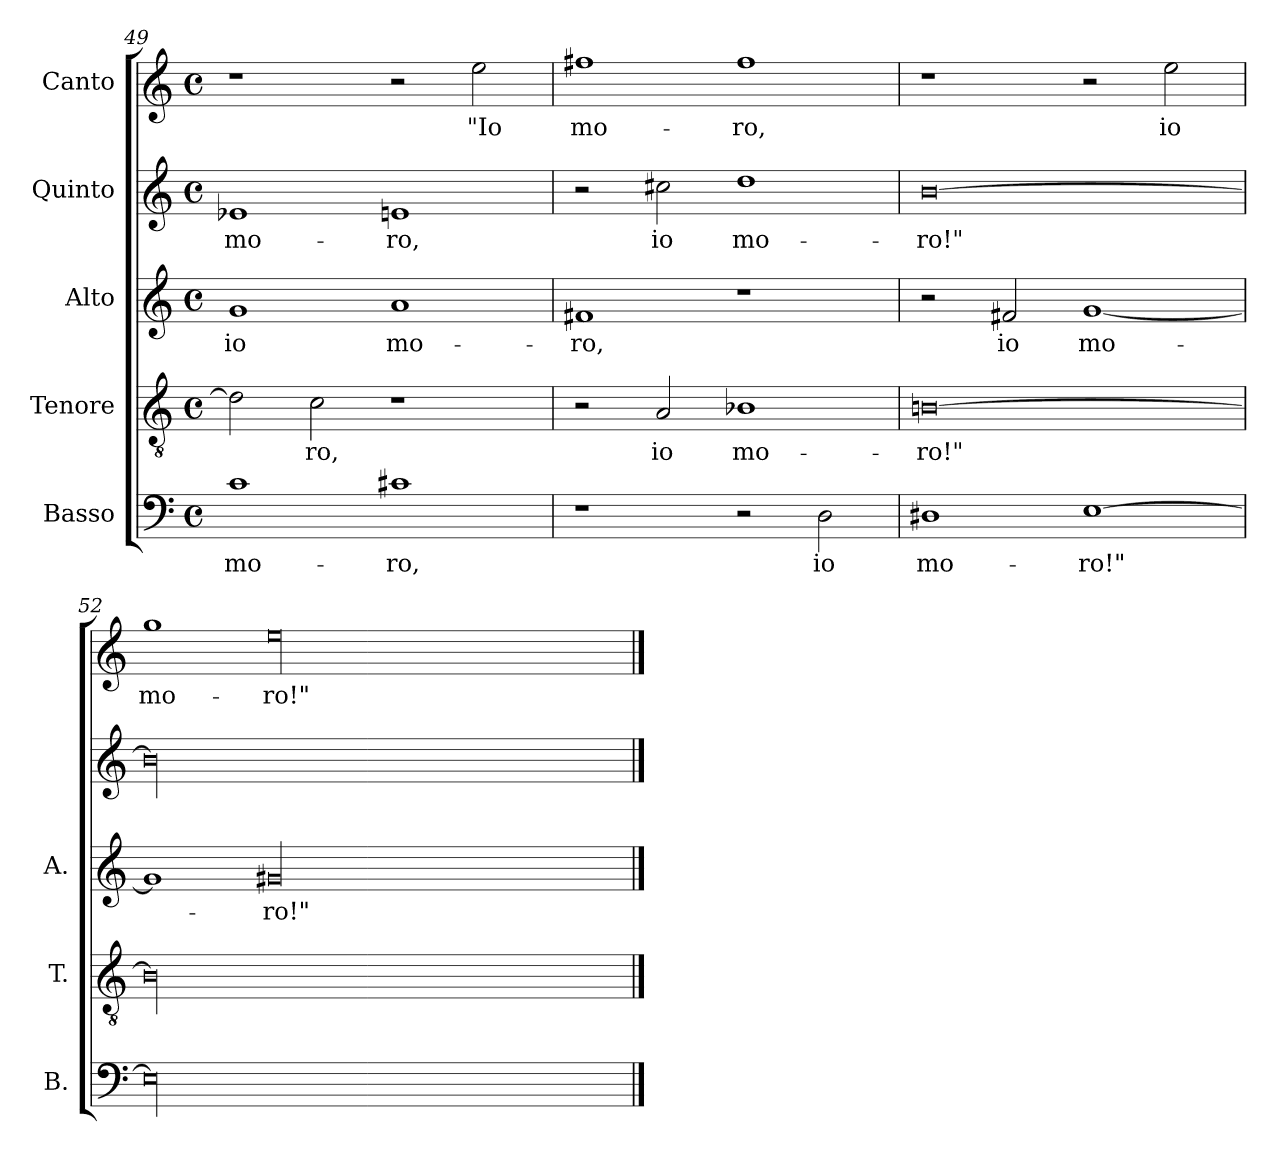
**kern	**text	**kern	**text	**kern	**text	**kern	**text	**kern	**text
*part5	*part5	*part4	*part4	*part3	*part3	*part2	*part2	*part1	*part1
*staff5	*staff5	*staff4	*staff4	*staff3	*staff3	*staff2	*staff2	*staff1	*staff1
*I"Basso	*	*I"Tenore	*	*I"Alto	*	*I"Quinto	*	*I"Canto	*
*I'B.	*	*I'T.	*	*I'A.	*	*	*	*	*
*clefF4	*	*clefGv2	*	*clefG2	*	*clefG2	*	*clefG2	*
*k[]	*	*k[]	*	*k[]	*	*k[]	*	*k[]	*
*C:	*	*C:	*	*C:	*	*C:	*	*C:	*
*M4/4	*	*M4/4	*	*M4/4	*	*M4/4	*	*M4/4	*
*met(c)	*	*met(c)	*	*met(c)	*	*met(c)	*	*met(c)	*
=49	=49	=49	=49	=49	=49	=49	=49	=49	=49
1c\	mo-	2d\]	.	1g/	io	1e-X/	mo-	1r	.
.	.	2c\	-ro,	.	.	.	.	.	.
1c#X\	-ro,	1r	.	1a/	mo-	1en/	-ro,	2r	.
.	.	.	.	.	.	.	.	2ee\	"Io
=50	=50	=50	=50	=50	=50	=50	=50	=50	=50
1r	.	2r	.	1f#X/	-ro,	2r	.	1ff#X\	mo-
.	.	2A/	io	.	.	2cc#X\	io	.	.
2r	.	1B-X\	mo-	1r	.	1dd\	mo-	1ff#\	-ro,
2D\	io	.	.	.	.	.	.	.	.
=51	=51	=51	=51	=51	=51	=51	=51	=51	=51
1D#X\	mo-	[0Bn\	-ro!"	2r	.	[0b\	-ro!"	1r	.
.	.	.	.	2f#X/	io	.	.	.	.
[1E\	-ro!"	.	.	[1g/	mo-	.	.	2r	.
.	.	.	.	.	.	.	.	2ee\	io
=52	=52	=52	=52	=52	=52	=52	=52	=52	=52
00E\]	.	00B\]	.	1g/]	.	00b\]	.	1gg\	mo-
.	.	.	.	00g#X/	-ro!"	.	.	00ee\	-ro!"
1ryy	.	1ryy	.	.	.	1ryy	.	.	.
==	==	==	==	==	==	==	==	==	==
*-	*-	*-	*-	*-	*-	*-	*-	*-	*-
